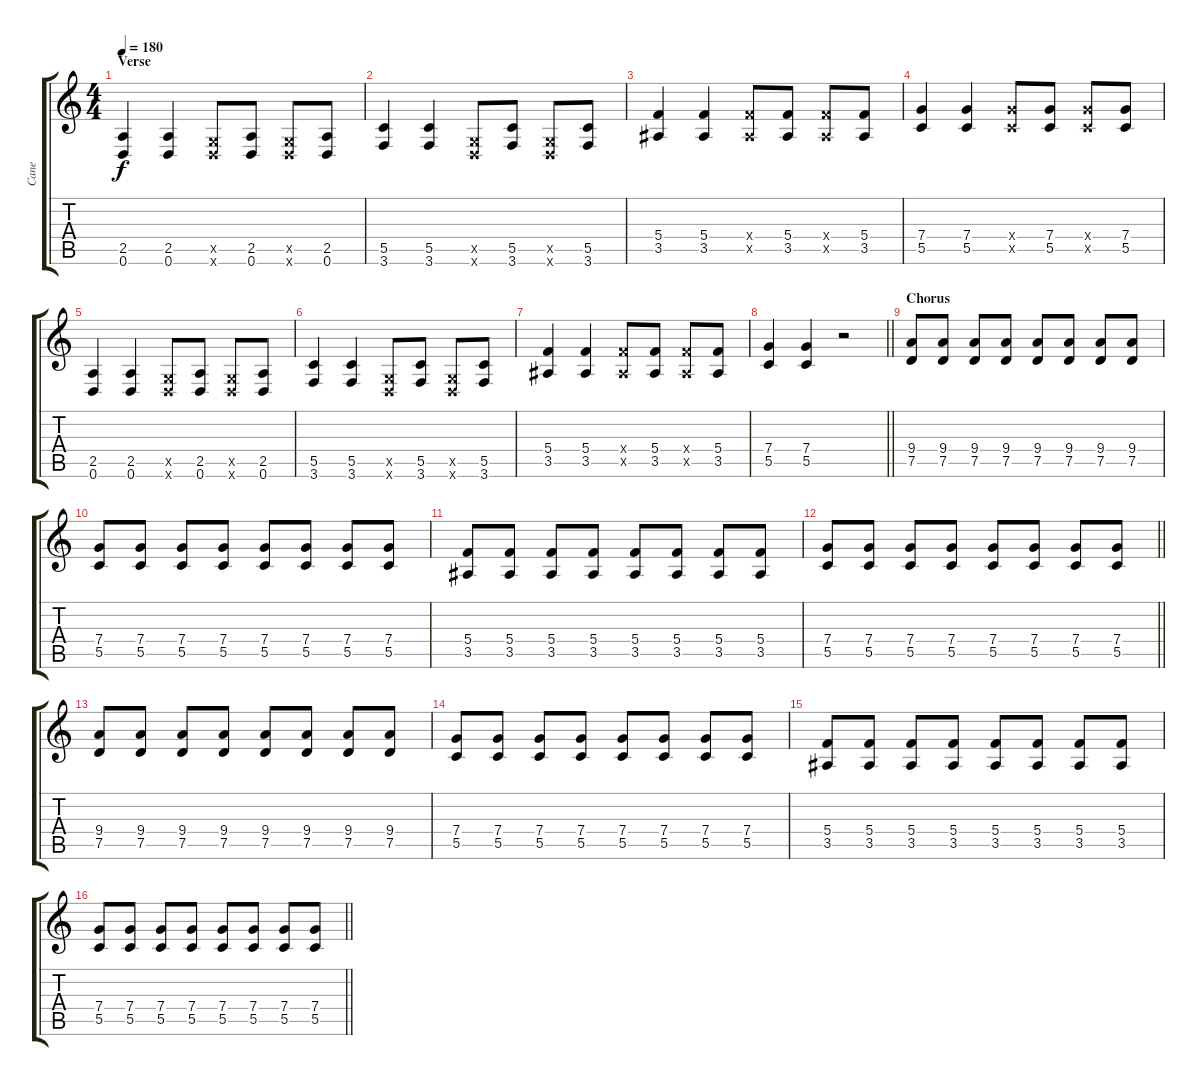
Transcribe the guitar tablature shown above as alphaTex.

\track ("Cane" "Cane") {instrument distortionguitar}
\staff {score tabs}
\tuning (D4 A3 F3 C3 G2 D2) {hide}
\ts (4 4)
\section ("" "Verse")
\tempo 180
\clef g2
\ks c
(2.5 0.6).4{dy f} (2.5 0.6).4 (0.5{x} 0.6{x}).8 (2.5 0.6).8 (0.5{x} 0.6{x}).8 (2.5 0.6).8 |
(5.5 3.6).4 (5.5 3.6).4 (0.5{x} 0.6{x}).8 (5.5 3.6).8 (0.5{x} 0.6{x}).8 (5.5 3.6).8 |
(5.4 3.5).4 (5.4 3.5).4 (5.4{x} 3.5{x}).8 (5.4 3.5).8 (5.4{x} 3.5{x}).8 (5.4 3.5).8 |
(7.4 5.5).4 (7.4 5.5).4 (7.4{x} 5.5{x}).8 (7.4 5.5).8 (7.4{x} 5.5{x}).8 (7.4 5.5).8 |
(2.5 0.6).4 (2.5 0.6).4 (0.5{x} 0.6{x}).8 (2.5 0.6).8 (0.5{x} 0.6{x}).8 (2.5 0.6).8 |
(5.5 3.6).4 (5.5 3.6).4 (0.5{x} 0.6{x}).8 (5.5 3.6).8 (0.5{x} 0.6{x}).8 (5.5 3.6).8 |
(5.4 3.5).4 (5.4 3.5).4 (5.4{x} 3.5{x}).8 (5.4 3.5).8 (5.4{x} 3.5{x}).8 (5.4 3.5).8 |
\barLineRight lightlight
(7.4 5.5).4 (7.4 5.5).4 r.2 |
\section ("" "Chorus")
(9.4 7.5).8 (9.4 7.5).8 (9.4 7.5).8 (9.4 7.5).8 (9.4 7.5).8 (9.4 7.5).8 (9.4 7.5).8 (9.4 7.5).8 |
(7.4 5.5).8 (7.4 5.5).8 (7.4 5.5).8 (7.4 5.5).8 (7.4 5.5).8 (7.4 5.5).8 (7.4 5.5).8 (7.4 5.5).8 |
(5.4 3.5).8 (5.4 3.5).8 (5.4 3.5).8 (5.4 3.5).8 (5.4 3.5).8 (5.4 3.5).8 (5.4 3.5).8 (5.4 3.5).8 |
\barLineRight lightlight
(7.4 5.5).8 (7.4 5.5).8 (7.4 5.5).8 (7.4 5.5).8 (7.4 5.5).8 (7.4 5.5).8 (7.4 5.5).8 (7.4 5.5).8 |
(9.4 7.5).8 (9.4 7.5).8 (9.4 7.5).8 (9.4 7.5).8 (9.4 7.5).8 (9.4 7.5).8 (9.4 7.5).8 (9.4 7.5).8 |
(7.4 5.5).8 (7.4 5.5).8 (7.4 5.5).8 (7.4 5.5).8 (7.4 5.5).8 (7.4 5.5).8 (7.4 5.5).8 (7.4 5.5).8 |
(5.4 3.5).8 (5.4 3.5).8 (5.4 3.5).8 (5.4 3.5).8 (5.4 3.5).8 (5.4 3.5).8 (5.4 3.5).8 (5.4 3.5).8 |
\barLineRight lightlight
(7.4 5.5).8 (7.4 5.5).8 (7.4 5.5).8 (7.4 5.5).8 (7.4 5.5).8 (7.4 5.5).8 (7.4 5.5).8 (7.4 5.5).8
